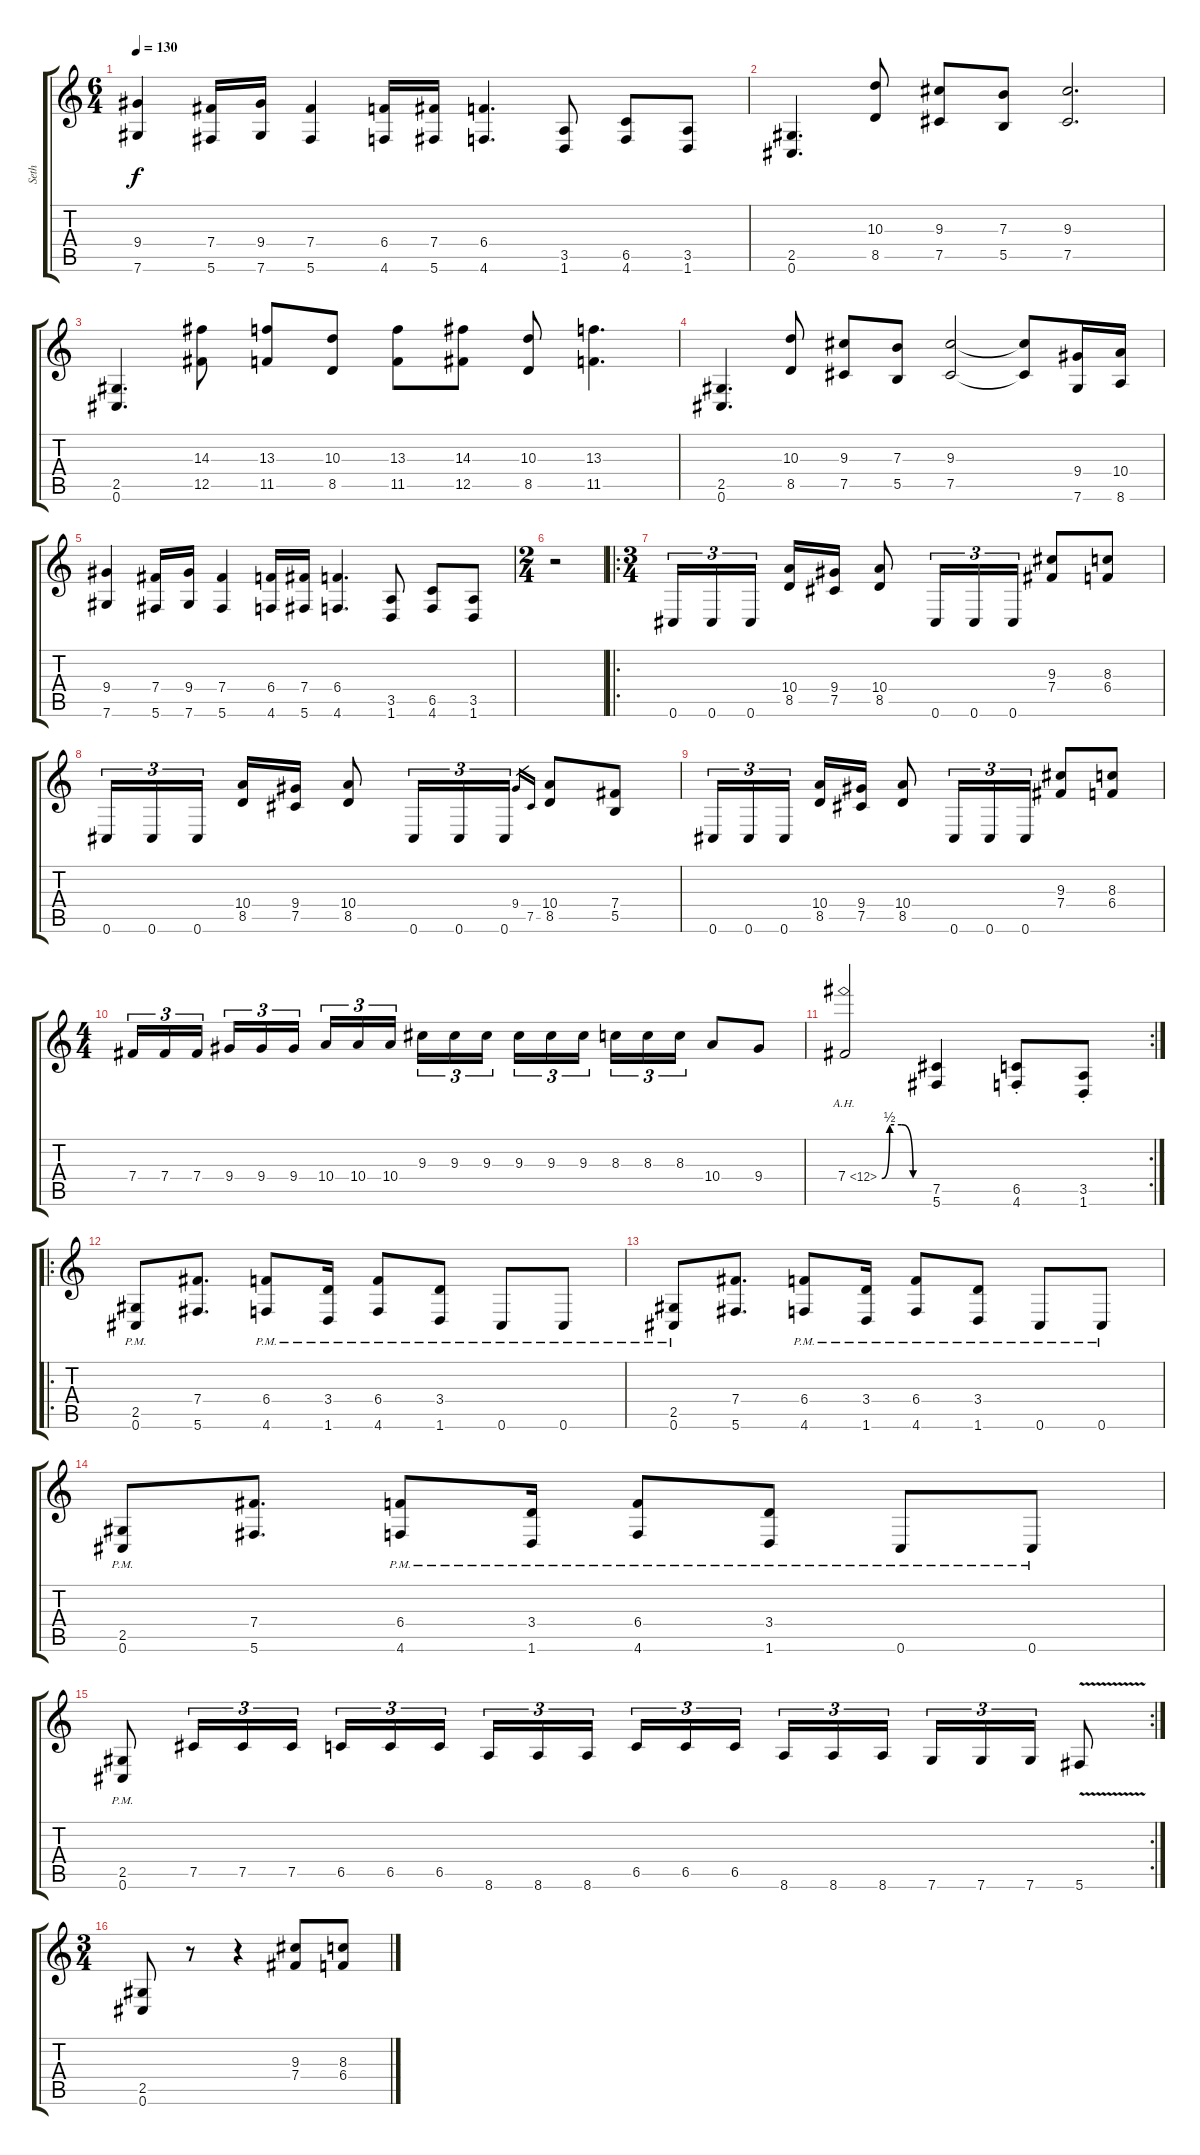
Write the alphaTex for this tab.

\track ("Seth" "Seth") {instrument distortionguitar}
\staff {score tabs}
\tuning (Db4 Ab3 E3 B2 Gb2 Db2) {hide}
\ts (6 4)
\tempo 130
\clef g2
\ks c
(9.4 7.6).4{dy f} (7.4 5.6).16 (9.4 7.6).16 (7.4 5.6).4 (6.4 4.6).16 (7.4 5.6).16 (6.4 4.6).4{d} (3.5 1.6).8 (6.5 4.6).8 (3.5 1.6).8 |
(2.5 0.6).4{d} (10.3 8.5).8 (9.3 7.5).8 (7.3 5.5).8 (9.3 7.5).2{d} |
(2.5 0.6).4{d} (14.3 12.5).8 (13.3 11.5).8 (10.3 8.5).8 (13.3 11.5).8 (14.3 12.5).8 (10.3 8.5).8 (13.3 11.5).4{d} |
(2.5 0.6).4{d} (10.3 8.5).8 (9.3 7.5).8 (7.3 5.5).8 (9.3 7.5).2 (9.3{t} 7.5{t}).8 (9.4 7.6).16 (10.4 8.6).16 |
(9.4 7.6).4 (7.4 5.6).16 (9.4 7.6).16 (7.4 5.6).4 (6.4 4.6).16 (7.4 5.6).16 (6.4 4.6).4{d} (3.5 1.6).8 (6.5 4.6).8 (3.5 1.6).8 |
\ts (2 4)
r.2 |
\ro
\ts (3 4)
0.6.16{tu (3 2)} 0.6.16{tu (3 2)} 0.6.16{tu (3 2) beam splitsecondary} (10.4 8.5).16 (9.4 7.5).16 (10.4 8.5).8 0.6.16{tu (3 2)} 0.6.16{tu (3 2)} 0.6.16{tu (3 2)} (9.3 7.4).8 (8.3 6.4).8 |
0.6.16{tu (3 2)} 0.6.16{tu (3 2)} 0.6.16{tu (3 2) beam splitsecondary} (10.4 8.5).16 (9.4 7.5).16 (10.4 8.5).8 0.6.16{tu (3 2)} 0.6.16{tu (3 2)} 0.6.16{tu (3 2)} 9.4.16{gr} 7.5.16{gr} (10.4 8.5).8 (7.4 5.5).8 |
0.6.16{tu (3 2)} 0.6.16{tu (3 2)} 0.6.16{tu (3 2) beam splitsecondary} (10.4 8.5).16 (9.4 7.5).16 (10.4 8.5).8 0.6.16{tu (3 2)} 0.6.16{tu (3 2)} 0.6.16{tu (3 2)} (9.3 7.4).8 (8.3 6.4).8 |
\ts (4 4)
7.4.16{tu (3 2)} 7.4.16{tu (3 2)} 7.4.16{tu (3 2) beam splitsecondary} 9.4.16{tu (3 2)} 9.4.16{tu (3 2)} 9.4.16{tu (3 2)} 10.4.16{tu (3 2)} 10.4.16{tu (3 2)} 10.4.16{tu (3 2) beam splitsecondary} 9.3.16{tu (3 2)} 9.3.16{tu (3 2)} 9.3.16{tu (3 2)} 9.3.16{tu (3 2)} 9.3.16{tu (3 2)} 9.3.16{tu (3 2) beam splitsecondary} 8.3.16{tu (3 2)} 8.3.16{tu (3 2)} 8.3.16{tu (3 2)} 10.4.8 9.4.8 |
\rc 2
7.4{be (custom 0 0 10 2 25 2 40 0 60 0) ah 5}.2 (7.5 5.6).4 (6.5{st} 4.6{st}).8 (3.5{st} 1.6{st}).8 |
\ro
(2.5{pm} 0.6{pm}).8 (7.4 5.6).8{d} (6.4{pm} 4.6{pm}).8 (3.4{pm} 1.6{pm}).16 (6.4{pm} 4.6{pm}).8 (3.4{pm} 1.6{pm}).8 0.6{pm}.8 0.6{pm}.8 |
(2.5{pm} 0.6{pm}).8 (7.4 5.6).8{d} (6.4{pm} 4.6{pm}).8 (3.4{pm} 1.6{pm}).16 (6.4{pm} 4.6{pm}).8 (3.4{pm} 1.6{pm}).8 0.6{pm}.8 0.6{pm}.8 |
(2.5{pm} 0.6{pm}).8 (7.4 5.6).8{d} (6.4{pm} 4.6{pm}).8 (3.4{pm} 1.6{pm}).16 (6.4{pm} 4.6{pm}).8 (3.4{pm} 1.6{pm}).8 0.6{pm}.8 0.6{pm}.8 |
\rc 2
(2.5{pm} 0.6{pm}).8 7.5.16{tu (3 2)} 7.5.16{tu (3 2)} 7.5.16{tu (3 2)} 6.5.16{tu (3 2)} 6.5.16{tu (3 2)} 6.5.16{tu (3 2) beam splitsecondary} 8.6.16{tu (3 2)} 8.6.16{tu (3 2)} 8.6.16{tu (3 2)} 6.5.16{tu (3 2)} 6.5.16{tu (3 2)} 6.5.16{tu (3 2) beam splitsecondary} 8.6.16{tu (3 2)} 8.6.16{tu (3 2)} 8.6.16{tu (3 2)} 7.6.16{tu (3 2)} 7.6.16{tu (3 2)} 7.6.16{tu (3 2)} 5.6{v}.8 |
\ts (3 4)
(2.5 0.6).8 r.8 r.4 (9.3 7.4).8 (8.3 6.4).8
